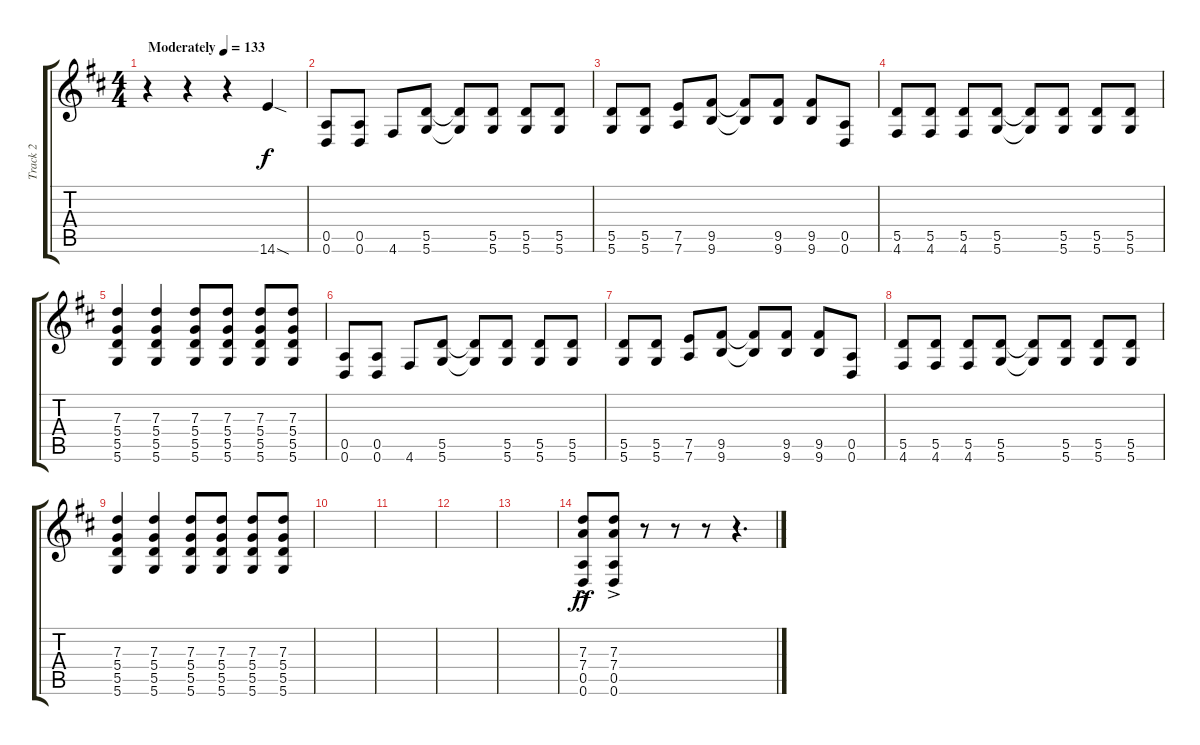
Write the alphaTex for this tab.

\track ("Track 2" "Track 2") {instrument distortionguitar}
\staff {score tabs}
\tuning (E4 B3 G3 D3 A2 D2) {hide}
\ts (4 4)
\tempo (133 "Moderately")
\clef g2
\ks d
r.4{dy f instrument distortionguitar} r.4 r.4 14.6{sod}.4 |
(0.5 0.6).8 (0.5 0.6).8 4.6.8 (5.5 5.6).8 (5.5{t} 5.6{t}).8 (5.5 5.6).8 (5.5 5.6).8 (5.5 5.6).8 |
(5.5 5.6).8 (5.5 5.6).8 (7.5 7.6).8 (9.5 9.6).8 (9.5{t} 9.6{t}).8 (9.5 9.6).8 (9.5 9.6).8 (0.5 0.6).8 |
(5.5 4.6).8 (5.5 4.6).8 (5.5 4.6).8 (5.5 5.6).8 (5.5{t} 5.6{t}).8 (5.5 5.6).8 (5.5 5.6).8 (5.5 5.6).8 |
(7.3 5.4 5.5 5.6).4 (7.3 5.4 5.5 5.6).4 (7.3 5.4 5.5 5.6).8 (7.3 5.4 5.5 5.6).8 (7.3 5.4 5.5 5.6).8 (7.3 5.4 5.5 5.6).8 |
(0.5 0.6).8 (0.5 0.6).8 4.6.8 (5.5 5.6).8 (5.5{t} 5.6{t}).8 (5.5 5.6).8 (5.5 5.6).8 (5.5 5.6).8 |
(5.5 5.6).8 (5.5 5.6).8 (7.5 7.6).8 (9.5 9.6).8 (9.5{t} 9.6{t}).8 (9.5 9.6).8 (9.5 9.6).8 (0.5 0.6).8 |
(5.5 4.6).8 (5.5 4.6).8 (5.5 4.6).8 (5.5 5.6).8 (5.5{t} 5.6{t}).8 (5.5 5.6).8 (5.5 5.6).8 (5.5 5.6).8 |
(7.3 5.4 5.5 5.6).4 (7.3 5.4 5.5 5.6).4 (7.3 5.4 5.5 5.6).8 (7.3 5.4 5.5 5.6).8 (7.3 5.4 5.5 5.6).8 (7.3 5.4 5.5 5.6).8 |
|
|
|
|
(7.3{ac} 7.4{ac} 0.5{ac} 0.6{ac}).8{dy ff} (7.3{ac} 7.4{ac} 0.5{ac} 0.6{ac}).8 r.8 r.8 r.8 r.4{d}
